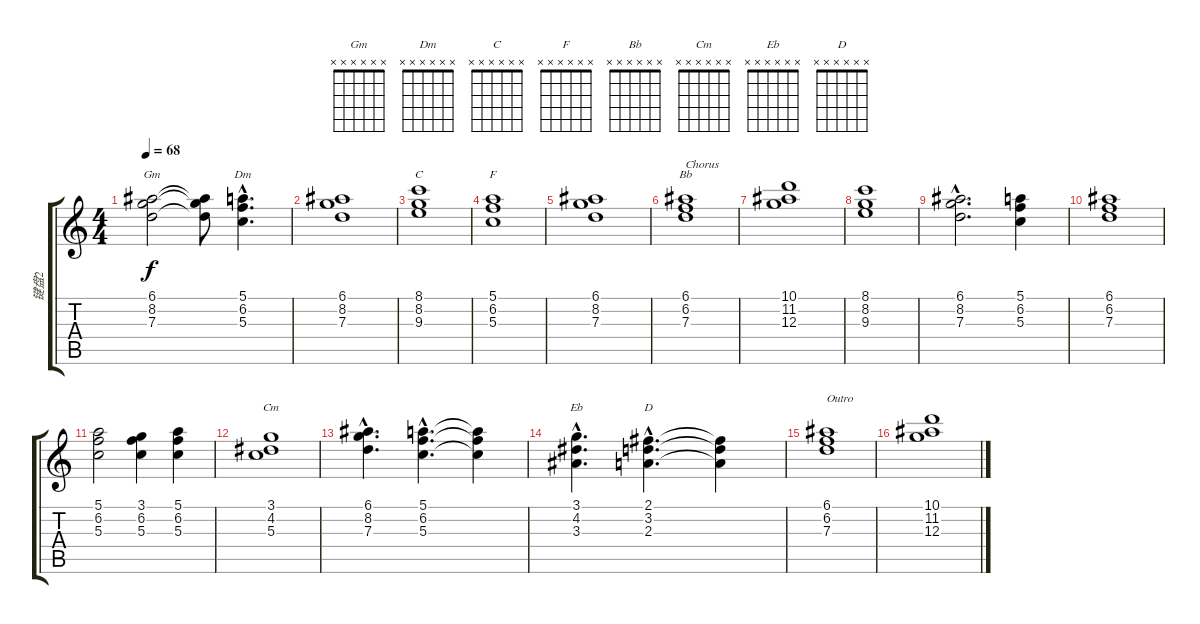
\track ("键盘2" "键盘2") {instrument stringensemble1}
\staff {score tabs}
\tuning (E5 B4 G4 D4 A3 E3) {hide}
\chord ("Gm" x x x x x x)
\chord ("Dm" x x x x x x)
\chord ("C" x x x x x x)
\chord ("F" x x x x x x)
\chord ("Bb" x x x x x x)
\chord ("Cm" x x x x x x)
\chord ("Eb" x x x x x x)
\chord ("D" x x x x x x)
\ts (4 4)
\tempo 68
\clef g2
\ks c
(6.1 8.2 7.3).2{ch "Gm" dy f} (6.1{t} 8.2{t} 7.3{t}).8 (5.1{hac} 6.2{hac} 5.3{hac}).4{d ch "Dm"} |
(6.1 8.2 7.3).1 |
(8.1 8.2 9.3).1{ch "C"} |
(5.1 6.2 5.3).1{ch "F"} |
(6.1 8.2 7.3).1 |
(6.1 6.2 7.3).1{ch "Bb" txt "Chorus"} |
(10.1 11.2 12.3).1 |
(8.1 8.2 9.3).1 |
(6.1{hac} 8.2{hac} 7.3{hac}).2{d} (5.1 6.2 5.3).4 |
(6.1 6.2 7.3).1 |
(5.1 6.2 5.3).2 (3.1 6.2 5.3).4 (5.1 6.2 5.3).4 |
(3.1 4.2 5.3).1{ch "Cm"} |
(6.1{hac} 8.2{hac} 7.3{hac}).4{d} (5.1{hac} 6.2{hac} 5.3{hac}).4{d} (5.1{t} 6.2{t} 5.3{t}).4 |
(3.1{hac} 4.2{hac} 3.3{hac}).4{d ch "Eb"} (2.1{hac} 3.2{hac} 2.3{hac}).4{d ch "D"} (2.1{t} 3.2{t} 2.3{t}).4 |
(6.1 6.2 7.3).1{txt "Outro"} |
(10.1 11.2 12.3).1
